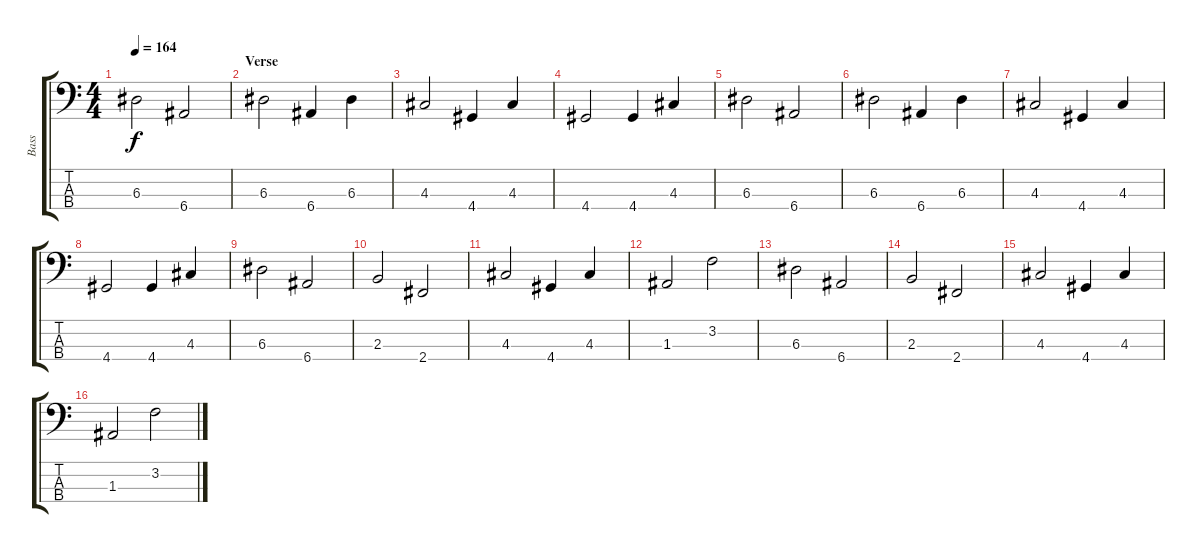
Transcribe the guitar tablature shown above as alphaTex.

\track ("Bass" "Bass") {instrument electricbassfinger}
\staff {score tabs}
\tuning (G2 D2 A1 E1) {hide}
\ts (4 4)
\tempo 164
\clef f4
\ks c
6.3.2{dy f} 6.4.2 |
\section ("" "Verse")
6.3.2 6.4.4 6.3.4 |
4.3.2 4.4.4 4.3.4 |
4.4.2 4.4.4 4.3.4 |
6.3.2 6.4.2 |
6.3.2 6.4.4 6.3.4 |
4.3.2 4.4.4 4.3.4 |
4.4.2 4.4.4 4.3.4 |
6.3.2 6.4.2 |
2.3.2 2.4.2 |
4.3.2 4.4.4 4.3.4 |
1.3.2 3.2.2 |
6.3.2 6.4.2 |
2.3.2 2.4.2 |
4.3.2 4.4.4 4.3.4 |
1.3.2 3.2.2
